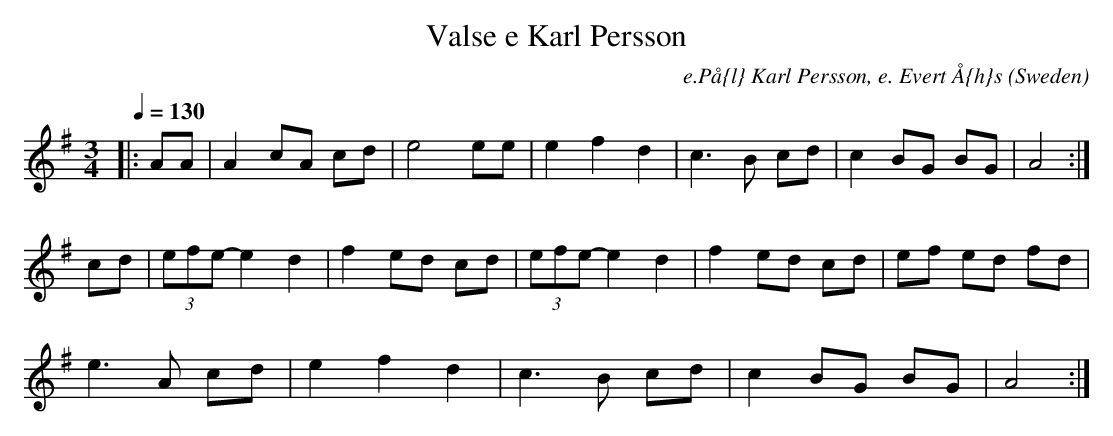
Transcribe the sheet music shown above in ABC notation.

X:1
T:Valse e Karl Persson
C:e.P\aa{l} Karl Persson, e. Evert \AA{h}s
O:Sweden
M:3/4
Q:1/4=130
K:ADor
|: AA| A2 cA cd| e4 ee | e2 f2 d2| c3B cd| c2 BG BG | A4 :|
cd|(3efe-e2 d2 |f2 ed cd | (3efe- e2 d2| f2 ed cd| ef ed fd|
e3A cd| e2 f2 d2| c3B cd| c2 BG BG | A4 :|
